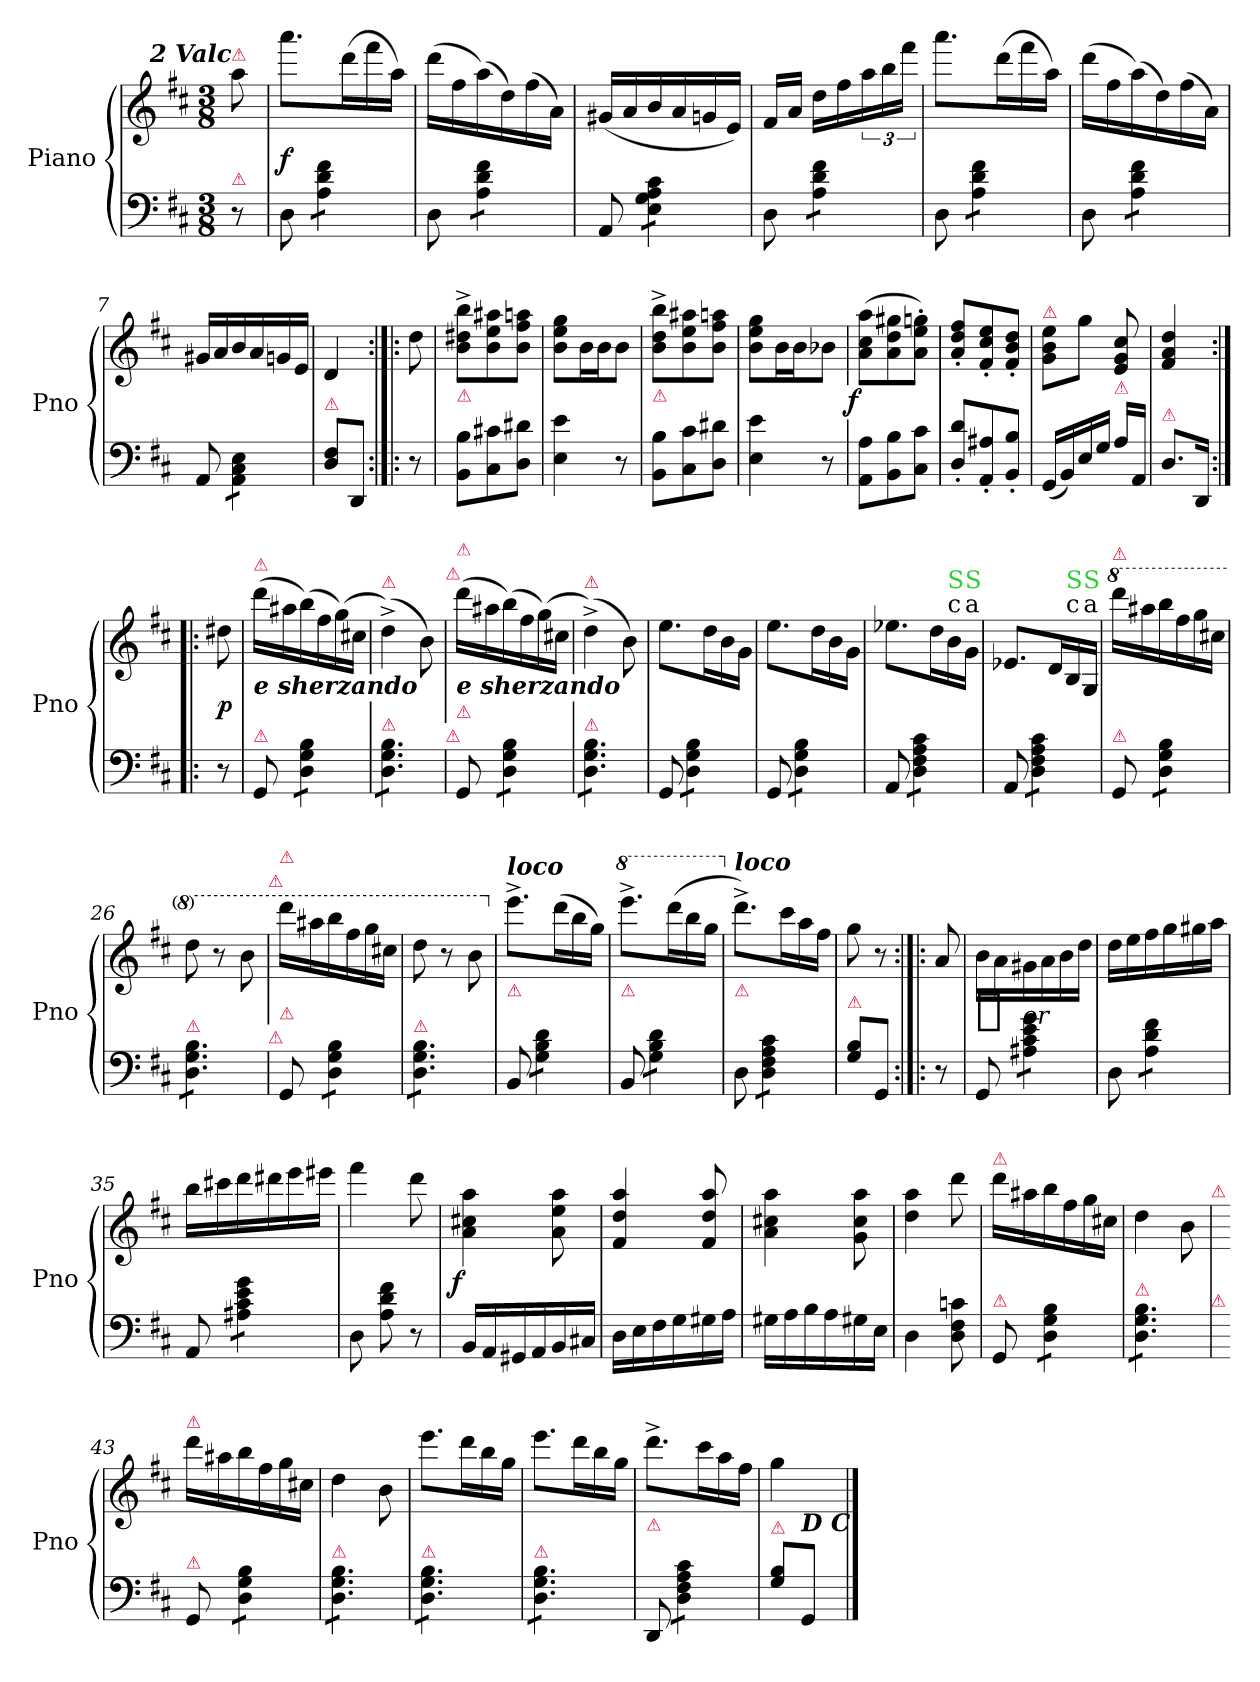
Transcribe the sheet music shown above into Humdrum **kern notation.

**kern	**kern	**dynam
*part1	*part1	*part1
*staff2	*staff1	*staff1/2
*I"Piano	*	*
*I'Pno	*	*
*clefF4	*clefG2	*
*k[f#c#]	*k[f#c#]	*
*M3/8	*M3/8	*
=	=	=
!	!LO:TX:a:color=crimson:t=⚠	!
!	!LO:TX:a:Bi:rj:t=2 Valc	!
!LO:TX:a:color=crimson:t=⚠	!	!
8r	8aa\	.
=1	=1	=1
8D\	8.aaa\L	f
!LO:TX:a:color=crimson:t=⚠	!	!
*tremolo	*	*
8A\ 8d\ 8f#\L	.	.
.	(>16ddd\L	.
8A\ 8d\ 8f#\J	16fff#\	.
*Xtremolo	*	*
.	16aa\JJ)	.
=2	=2	=2
8D\	(>16ddd\LL	.
.	16ff#\	.
*tremolo	*	*
8A\ 8d\ 8f#\L	(>16aa\)	.
.	16dd\)	.
8A\ 8d\ 8f#\J	(>16ff#\	.
*Xtremolo	*	*
.	16a\JJ)	.
=3	=3	=3
8AA/	(<16g#X/LL	.
.	16a/	.
*tremolo	*	*
8E\ 8G\ 8A\ 8c#\L	16b/	.
.	16a/	.
8E\ 8G\ 8A\ 8c#\J	16gn/	.
*Xtremolo	*	*
.	16e/JJ)	.
=4	=4	=4
8D\	16f#/LL	.
.	16a/JJ	.
*tremolo	*	*
8A\ 8d\ 8f#\L	16dd\LL	.
.	16ff#\	.
8A\ 8d\ 8f#\J	24aa\	.
*Xtremolo	*	*
.	24bb\	.
.	24fff#\JJ	.
=5	=5	=5
8D\	8.aaa\L	.
*tremolo	*	*
8A\ 8d\ 8f#\L	.	.
.	(>16ddd\L	.
8A\ 8d\ 8f#\J	16fff#\	.
*Xtremolo	*	*
.	16aa\JJ)	.
=6	=6	=6
8D\	(>16ddd\LL	.
.	16ff#\	.
*tremolo	*	*
8A\ 8d\ 8f#\L	(>16aa\)	.
.	16dd\)	.
8A\ 8d\ 8f#\J	(>16ff#\	.
*Xtremolo	*	*
.	16a\JJ)	.
=7	=7	=7
8AA/	16g#X/LL	.
.	16a/	.
*tremolo	*	*
8AA\ 8C#\ 8E\L	16b/	.
.	16a/	.
8AA\ 8C#\ 8E\J	16gn/	.
*Xtremolo	*	*
.	16e/JJ	.
=8	=8	=8
!LO:TX:a:color=crimson:t=⚠	!	!
8D\ 8F#\L	4d/	.
8DD/J	.	.
=:|!|:	=:|!|:	=:|!|:
8r	8dd\	.
=9	=9	=9
!	!LO:TX:b:color=crimson:t=⚠	!
8BB\ 8B\L	8b^<\ 8dd#X^<\ 8bb^<\L	.
8C#\ 8c#X\	8b\ 8ee\ 8aa#X\	.
8D\ 8d#X\J	8b\ 8ff#\ 8aan\J	.
=10	=10	=10
4E\ 4e\	8b\ 8ee\ 8gg\L	.
.	16b\L	.
.	16b\J	.
8r	8b\J	.
=11	=11	=11
!	!LO:TX:b:color=crimson:t=⚠	!
8BB\ 8B\L	8b^<\ 8dd^<\ 8bb^<\L	.
8C#\ 8c#\	8b\ 8ee\ 8aa#X\	.
8D\ 8d#X\J	8b\ 8ff#\ 8aan\J	.
=12	=12	=12
4E\ 4e\	8b\ 8ee\ 8gg\L	.
.	16b\L	.
.	16b\J	.
8r	8b-X\J	.
=13	=13	=13
!	!	!LO:DY:b:rj
8AA\ 8A\L	(>8a\ 8cc#\ 8aa\L	f
8BB\ 8B\	8a\ 8dd\ 8gg#X\	.
8C#\ 8c#\J	8a'>\ 8ee'>\ 8ggn'>\J)	.
=14	=14	=14
8D'</ 8d'</L	8a'</ 8dd'</ 8ff#'</L	.
8AA'</ 8A#X'</	8f#'</ 8cc#'</ 8ee'</	.
8BB'</ 8B'</J	8f#'</ 8b'</ 8dd'</J	.
=15	=15	=15
!	!LO:TX:a:color=crimson:t=⚠	!
(<16GG/LL	8g\ 8b\ 8ee\L	.
16BB/)	.	.
16E/	8gg\J	.
16G/JJ	.	.
!LO:TX:a:color=crimson:t=⚠	!	!
16A\LL	8e/ 8g/ 8cc#/	.
16AA/JJ	.	.
=16	=16	=16
!LO:TX:a:color=crimson:t=⚠	!	!
8.D\L	4f#/ 4a/ 4dd/	.
16DD/Jk	.	.
=:|!|:	=:|!|:	=:|!|:
8r	8dd#X\	p
=17	=17	=17
!	!LO:TX:a:color=crimson:t=⚠	!
!	!LO:TX:b:Bi:t=e sherzando	!
!LO:TX:a:color=crimson:t=⚠	!	!
8GG/	(>16ddd\LL	.
.	16aa#X\	.
*tremolo	*	*
8D\ 8G\ 8B\L	(>16bb\)	.
.	16ff#\	.
8D\ 8G\ 8B\J	(>16gg\)	.
.	16cc#X\JJ	.
=18	=18	=18
!	!LO:TX:a:color=crimson:t=⚠	!
!LO:TX:a:color=crimson:t=⚠	!	!
8D\ 8G\ 8B\L	(>4dd^>\)	.
8D\ 8G\ 8B\	.	.
8D\ 8G\ 8B\J	8b\)	.
*Xtremolo	*	*
!	!LO:TX:a:color=crimson:t=⚠	!
!LO:TX:a:color=crimson:t=⚠	!	!
=19	=19	=19
!	!LO:TX:a:color=crimson:t=⚠	!
!	!LO:TX:b:Bi:t=e sherzando	!
!LO:TX:a:color=crimson:t=⚠	!	!
8GG/	(>16ddd\LL	.
.	16aa#X\	.
*tremolo	*	*
8D\ 8G\ 8B\L	(>16bb\)	.
.	16ff#\	.
8D\ 8G\ 8B\J	(>16gg\)	.
.	16cc#X\JJ	.
=20	=20	=20
!	!LO:TX:a:color=crimson:t=⚠	!
!LO:TX:a:color=crimson:t=⚠	!	!
8D\ 8G\ 8B\L	(>4dd^>\)	.
8D\ 8G\ 8B\	.	.
8D\ 8G\ 8B\J	8b\)	.
*Xtremolo	*	*
=21	=21	=21
8GG/	8.ee\L	.
*tremolo	*	*
8D\ 8G\ 8B\L	.	.
.	16dd\L	.
8D\ 8G\ 8B\J	16b\	.
*Xtremolo	*	*
.	16g\JJ	.
=22	=22	=22
8GG/	8.ee\L	.
*tremolo	*	*
8D\ 8G\ 8B\L	.	.
.	16dd\L	.
8D\ 8G\ 8B\J	16b\	.
*Xtremolo	*	*
.	16g\JJ	.
=23	=23	=23
8AA/	8.ee-X\L	.
*tremolo	*	*
8D\ 8F#\ 8A\ 8c#\L	.	.
.	16dd\L	.
!	!LO:TX:a:t=c	!
!	!LO:TX:a:color=limegreen:t=S	!
8D\ 8F#\ 8A\ 8c#\J	16b\	.
*Xtremolo	*	*
!	!LO:TX:a:t=a	!
!	!LO:TX:a:color=limegreen:t=S	!
.	16g\JJ	.
=24	=24	=24
8AA/	8.e-X/L	.
*tremolo	*	*
8D\ 8F#\ 8A\ 8c#\L	.	.
.	16d/L	.
!	!LO:TX:a:t=c	!
!	!LO:TX:a:color=limegreen:t=S	!
8D\ 8F#\ 8A\ 8c#\J	16B/	.
*Xtremolo	*	*
!	!LO:TX:a:t=a	!
!	!LO:TX:a:color=limegreen:t=S	!
.	16G/JJ	.
=25	=25	=25
*	*8va	*
!	!LO:TX:a:color=crimson:t=⚠	!
!LO:TX:a:color=crimson:t=⚠	!	!
8GG/	16dddd\LL	.
.	16aaa#X\	.
*tremolo	*	*
8D\ 8G\ 8B\L	16bbb\	.
.	16fff#\	.
8D\ 8G\ 8B\J	16ggg\	.
.	16ccc#X\JJ	.
=26	=26	=26
!LO:TX:a:color=crimson:t=⚠	!	!
8D\ 8G\ 8B\L	8ddd\	.
8D\ 8G\ 8B\	8r	.
8D\ 8G\ 8B\J	8bb\	.
*Xtremolo	*	*
!	!LO:TX:a:color=crimson:t=⚠	!
!LO:TX:a:color=crimson:t=⚠	!	!
=27	=27	=27
!	!LO:TX:a:color=crimson:t=⚠	!
!LO:TX:a:color=crimson:t=⚠	!	!
8GG/	16dddd\LL	.
.	16aaa#X\	.
*tremolo	*	*
8D\ 8G\ 8B\L	16bbb\	.
.	16fff#\	.
8D\ 8G\ 8B\J	16ggg\	.
.	16ccc#X\JJ	.
=28	=28	=28
!LO:TX:a:color=crimson:t=⚠	!	!
8D\ 8G\ 8B\L	8ddd\	.
8D\ 8G\ 8B\	8r	.
8D\ 8G\ 8B\J	8bb\	.
*Xtremolo	*	*
=29	=29	=29
*	*X8va	*
!	!LO:TX:a:Bi:t=loco	!
!	!LO:TX:b:color=crimson:t=⚠	!
8BB/	8.eee^<\L	.
*tremolo	*	*
8G\ 8B\ 8d\L	.	.
.	(>16ddd\L	.
8G\ 8B\ 8d\J	16bb\	.
*Xtremolo	*	*
.	16gg\JJ)	.
=30	=30	=30
*	*8va	*
!	!LO:TX:b:color=crimson:t=⚠	!
8BB/	8.eeee^<\L	.
*tremolo	*	*
8G\ 8B\ 8d\L	.	.
.	(>16dddd\L	.
8G\ 8B\ 8d\J	16bbb\	.
*Xtremolo	*	*
.	16ggg\JJ	.
=31	=31	=31
*	*X8va	*
!	!LO:TX:a:Bi:t=loco	!
!	!LO:TX:b:color=crimson:t=⚠	!
8D\	8.ddd^<\L)	.
*tremolo	*	*
8D\ 8F#\ 8A\ 8c#\L	.	.
.	16ccc#\L	.
8D\ 8F#\ 8A\ 8c#\J	16aa\	.
*Xtremolo	*	*
.	16ff#\JJ	.
=32	=32	=32
!LO:TX:a:color=crimson:t=⚠	!	!
8G\ 8B\L	8gg\	.
8GG/J	8r	.
=:|!|:	=:|!|:	=:|!|:
8r	8a/	.
=33	=33	=33
!	!	!LO:DY:b:t=%s or
8GG/	16b\LL	f
.	16a\	.
*tremolo	*	*
8A#X\ 8c#\ 8e\ 8g\L	16g#X\	.
.	16a\	.
8A#X\ 8c#\ 8e\ 8g\J	16b\	.
*Xtremolo	*	*
.	16dd\JJ	.
=34	=34	=34
8D\	16dd\LL	.
.	16ee\	.
*tremolo	*	*
8A\ 8d\ 8f#\L	16ff#\	.
.	16gg\	.
8A\ 8d\ 8f#\J	16gg#X\	.
*Xtremolo	*	*
.	16aa\JJ	.
=35	=35	=35
8AA/	16bb\LL	.
.	16ccc#X\	.
*tremolo	*	*
8A#X\ 8c#\ 8e\ 8g\L	16ddd\	.
.	16ddd#X\	.
8A#X\ 8c#\ 8e\ 8g\J	16eee\	.
*Xtremolo	*	*
.	16eee#X\JJ	.
=36	=36	=36
8D\	4fff#\	.
8A\ 8d\ 8f#\	.	.
8r	8ddd\	.
=37	=37	=37
!	!	!LO:DY:b:rj
16BB/LL	4a\ 4cc#X\ 4aa\	f
16AA/	.	.
16GG#X/	.	.
16AA/	.	.
16BB/	8a\ 8ee\ 8aa\	.
16C#X/JJ	.	.
=38	=38	=38
16D\LL	4f#/ 4dd/ 4aa/	.
16E\	.	.
16F#\	.	.
16G\	.	.
16G#X\	8f#/ 8dd/ 8aa/	.
16A\JJ	.	.
=39	=39	=39
16G#X\LL	4a\ 4cc#X\ 4aa\	.
16A\	.	.
16B\	.	.
16A\	.	.
16G#X\	8g\ 8cc#\ 8aa\	.
16E\JJ	.	.
=40	=40	=40
4D\	4dd\ 4aa\	.
8D\ 8F#\ 8cn\	8ddd\	.
=41	=41	=41
!	!LO:TX:a:color=crimson:t=⚠	!
!LO:TX:a:color=crimson:t=⚠	!	!
8GG/	16ddd\LL	.
.	16aa#X\	.
*tremolo	*	*
8D\ 8G\ 8B\L	16bb\	.
.	16ff#\	.
8D\ 8G\ 8B\J	16gg\	.
.	16cc#X\JJ	.
=42	=42	=42
!LO:TX:a:color=crimson:t=⚠	!	!
8D\ 8G\ 8B\L	4dd\	.
8D\ 8G\ 8B\	.	.
8D\ 8G\ 8B\J	8b\	.
*Xtremolo	*	*
!	!LO:TX:a:color=crimson:t=⚠	!
!LO:TX:a:color=crimson:t=⚠	!	!
=43	=43	=43
!	!LO:TX:a:color=crimson:t=⚠	!
!LO:TX:a:color=crimson:t=⚠	!	!
8GG/	16ddd\LL	.
.	16aa#X\	.
*tremolo	*	*
8D\ 8G\ 8B\L	16bb\	.
.	16ff#\	.
8D\ 8G\ 8B\J	16gg\	.
.	16cc#X\JJ	.
=44	=44	=44
!LO:TX:a:color=crimson:t=⚠	!	!
8D\ 8G\ 8B\L	4dd\	.
8D\ 8G\ 8B\	.	.
8D\ 8G\ 8B\J	8b\	.
=45	=45	=45
!LO:TX:a:color=crimson:t=⚠	!	!
8D\ 8G\ 8B\L	8.eee\L	.
8D\ 8G\ 8B\	.	.
.	16ddd\L	.
8D\ 8G\ 8B\J	16bb\	.
.	16gg\JJ	.
=46	=46	=46
!LO:TX:a:color=crimson:t=⚠	!	!
8D\ 8G\ 8B\L	8.eee\L	.
8D\ 8G\ 8B\	.	.
.	16ddd\L	.
8D\ 8G\ 8B\J	16bb\	.
*Xtremolo	*	*
.	16gg\JJ	.
=47	=47	=47
!	!LO:TX:b:color=crimson:t=⚠	!
8DD/	8.ddd^<\L	.
*tremolo	*	*
8D\ 8F#\ 8A\ 8c#\L	.	.
.	16ccc#\L	.
8D\ 8F#\ 8A\ 8c#\J	16aa\	.
*Xtremolo	*	*
.	16ff#\JJ	.
=48	=48	=48
!LO:TX:a:color=crimson:t=⚠	!	!
*	*^	*
8G\ 8B\L	4gg\	8ryy	.
!	!	!LO:TX:b:Bi:t=D C	!
8GG/J	.	8ryy	.
*	*v	*v	*
==	==	==
*-	*-	*-
